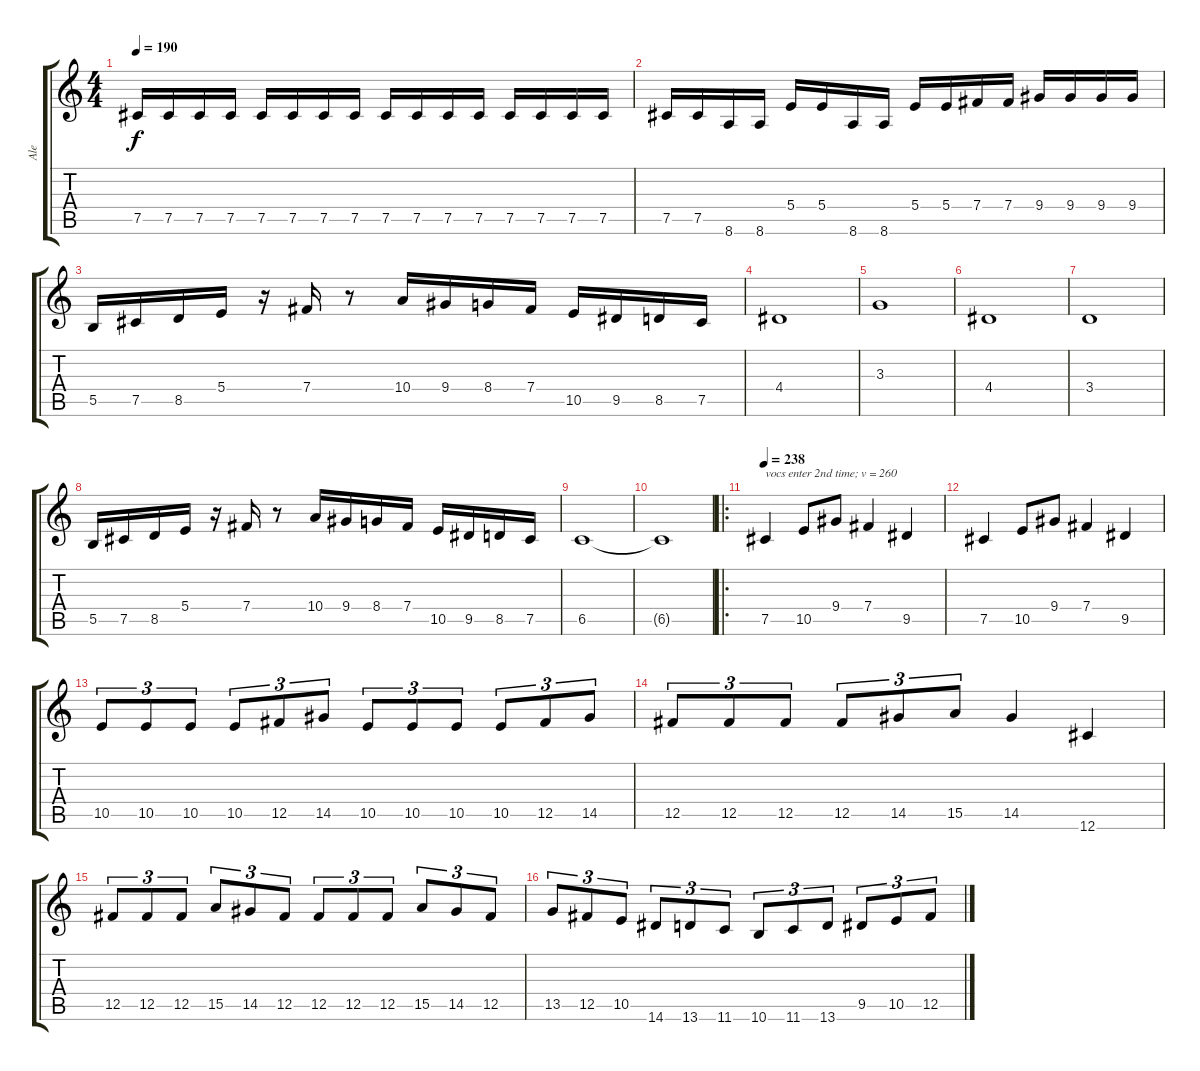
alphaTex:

\track ("Ale" "Ale") {instrument distortionguitar}
\staff {score tabs}
\tuning (Db4 Ab3 E3 B2 Gb2 Db2) {hide}
\ts (4 4)
\tempo 190
\clef g2
\ks c
7.5.16{dy f} 7.5.16 7.5.16 7.5.16 7.5.16 7.5.16 7.5.16 7.5.16 7.5.16 7.5.16 7.5.16 7.5.16 7.5.16 7.5.16 7.5.16 7.5.16 |
7.5.16 7.5.16 8.6.16 8.6.16 5.4.16 5.4.16 8.6.16 8.6.16 5.4.16 5.4.16 7.4.16 7.4.16 9.4.16 9.4.16 9.4.16 9.4.16 |
5.5.16 7.5.16 8.5.16 5.4.16 r.16 7.4.16 r.8 10.4.16 9.4.16 8.4.16 7.4.16 10.5.16 9.5.16 8.5.16 7.5.16 |
4.4.1 |
3.3.1 |
4.4.1 |
3.4.1 |
5.5.16 7.5.16 8.5.16 5.4.16 r.16 7.4.16 r.8 10.4.16 9.4.16 8.4.16 7.4.16 10.5.16 9.5.16 8.5.16 7.5.16 |
6.5.1 |
6.5{t}.1 |
\ro
\tempo 238
7.5.4{txt "vocs enter 2nd time; v = 260"} 10.5.8 9.4.8 7.4.4 9.5.4 |
7.5.4 10.5.8 9.4.8 7.4.4 9.5.4 |
10.5.8{tu (3 2)} 10.5.8{tu (3 2)} 10.5.8{tu (3 2)} 10.5.8{tu (3 2)} 12.5.8{tu (3 2)} 14.5.8{tu (3 2)} 10.5.8{tu (3 2)} 10.5.8{tu (3 2)} 10.5.8{tu (3 2)} 10.5.8{tu (3 2)} 12.5.8{tu (3 2)} 14.5.8{tu (3 2)} |
12.5.8{tu (3 2)} 12.5.8{tu (3 2)} 12.5.8{tu (3 2)} 12.5.8{tu (3 2)} 14.5.8{tu (3 2)} 15.5.8{tu (3 2)} 14.5.4 12.6.4 |
12.5.8{tu (3 2)} 12.5.8{tu (3 2)} 12.5.8{tu (3 2)} 15.5.8{tu (3 2)} 14.5.8{tu (3 2)} 12.5.8{tu (3 2)} 12.5.8{tu (3 2)} 12.5.8{tu (3 2)} 12.5.8{tu (3 2)} 15.5.8{tu (3 2)} 14.5.8{tu (3 2)} 12.5.8{tu (3 2)} |
13.5.8{tu (3 2)} 12.5.8{tu (3 2)} 10.5.8{tu (3 2)} 14.6.8{tu (3 2)} 13.6.8{tu (3 2)} 11.6.8{tu (3 2)} 10.6.8{tu (3 2)} 11.6.8{tu (3 2)} 13.6.8{tu (3 2)} 9.5.8{tu (3 2)} 10.5.8{tu (3 2)} 12.5.8{tu (3 2)}
